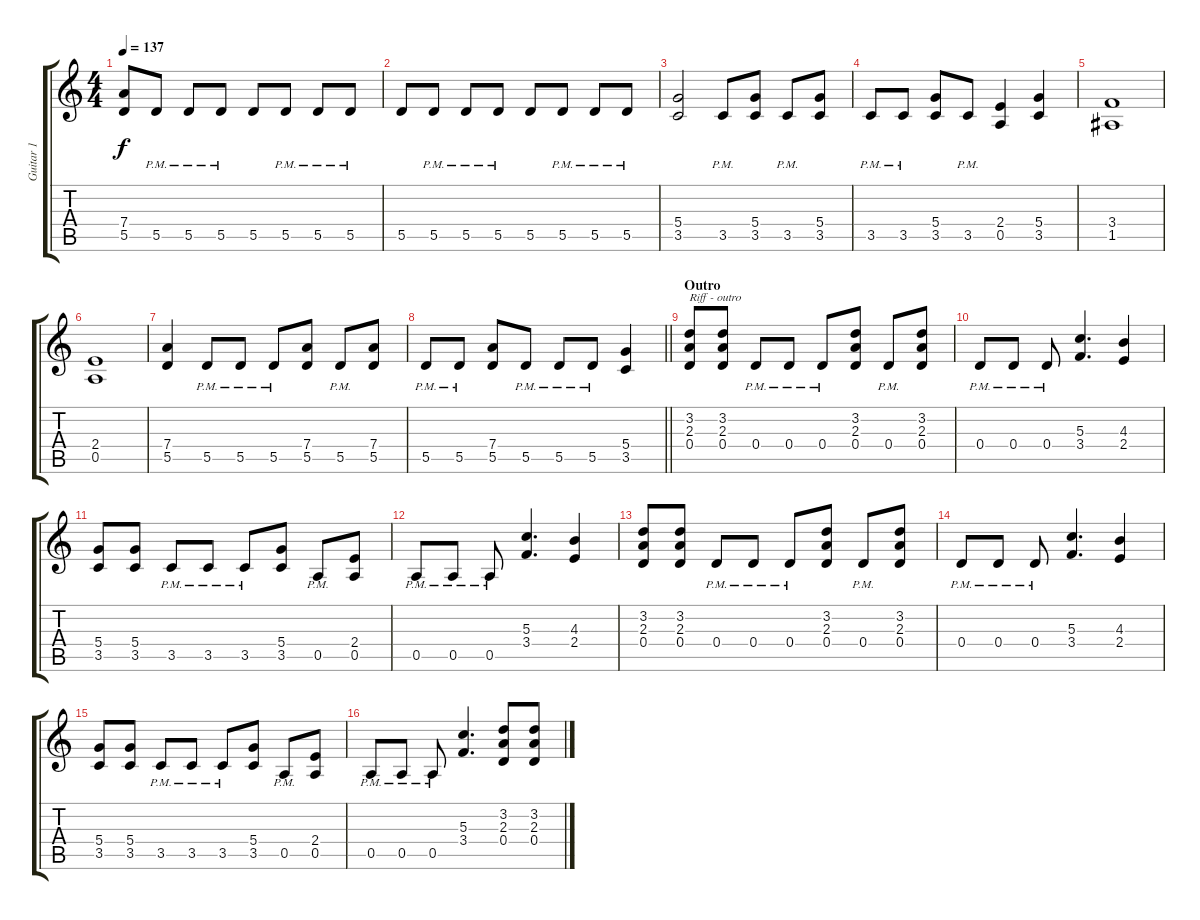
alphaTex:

\track ("Guitar 1" "Guitar 1") {instrument overdrivenguitar}
\staff {score tabs}
\tuning (E4 B3 G3 D3 A2 E2) {hide}
\ts (4 4)
\tempo 137
\clef g2
\ks c
(7.4 5.5).8{dy f} 5.5{pm}.8 5.5{pm}.8 5.5{pm}.8 5.5.8 5.5{pm}.8 5.5{pm}.8 5.5{pm}.8 |
5.5.8 5.5{pm}.8 5.5{pm}.8 5.5{pm}.8 5.5.8 5.5{pm}.8 5.5{pm}.8 5.5{pm}.8 |
(5.4 3.5).2 3.5{pm}.8 (5.4 3.5).8 3.5{pm}.8 (5.4 3.5).8 |
3.5{pm}.8 3.5{pm}.8 (5.4 3.5).8 3.5{pm}.8 (2.4 0.5).4 (5.4 3.5).4 |
(3.4 1.5).1 |
(2.4 0.5).1 |
(7.4 5.5).4 5.5{pm}.8 5.5{pm}.8 5.5{pm}.8 (7.4 5.5).8 5.5{pm}.8 (7.4 5.5).8 |
\barLineRight lightlight
5.5{pm}.8 5.5{pm}.8 (7.4 5.5).8 5.5{pm}.8 5.5{pm}.8 5.5{pm}.8 (5.4 3.5).4 |
\section ("" "Outro")
(3.2 2.3 0.4).8{txt "Riff - outro"} (3.2 2.3 0.4).8 0.4{pm}.8 0.4{pm}.8 0.4{pm}.8 (3.2 2.3 0.4).8 0.4{pm}.8 (3.2 2.3 0.4).8 |
0.4{pm}.8 0.4{pm}.8 0.4{pm}.8 (5.3 3.4).4{d} (4.3 2.4).4 |
(5.4 3.5).8 (5.4 3.5).8 3.5{pm}.8 3.5{pm}.8 3.5{pm}.8 (5.4 3.5).8 0.5{pm}.8 (2.4 0.5).8 |
0.5{pm}.8 0.5{pm}.8 0.5{pm}.8 (5.3 3.4).4{d} (4.3 2.4).4 |
(3.2 2.3 0.4).8 (3.2 2.3 0.4).8 0.4{pm}.8 0.4{pm}.8 0.4{pm}.8 (3.2 2.3 0.4).8 0.4{pm}.8 (3.2 2.3 0.4).8 |
0.4{pm}.8 0.4{pm}.8 0.4{pm}.8 (5.3 3.4).4{d} (4.3 2.4).4 |
(5.4 3.5).8 (5.4 3.5).8 3.5{pm}.8 3.5{pm}.8 3.5{pm}.8 (5.4 3.5).8 0.5{pm}.8 (2.4 0.5).8 |
0.5{pm}.8 0.5{pm}.8 0.5{pm}.8 (5.3 3.4).4{d} (3.2 2.3 0.4).8 (3.2 2.3 0.4).8
